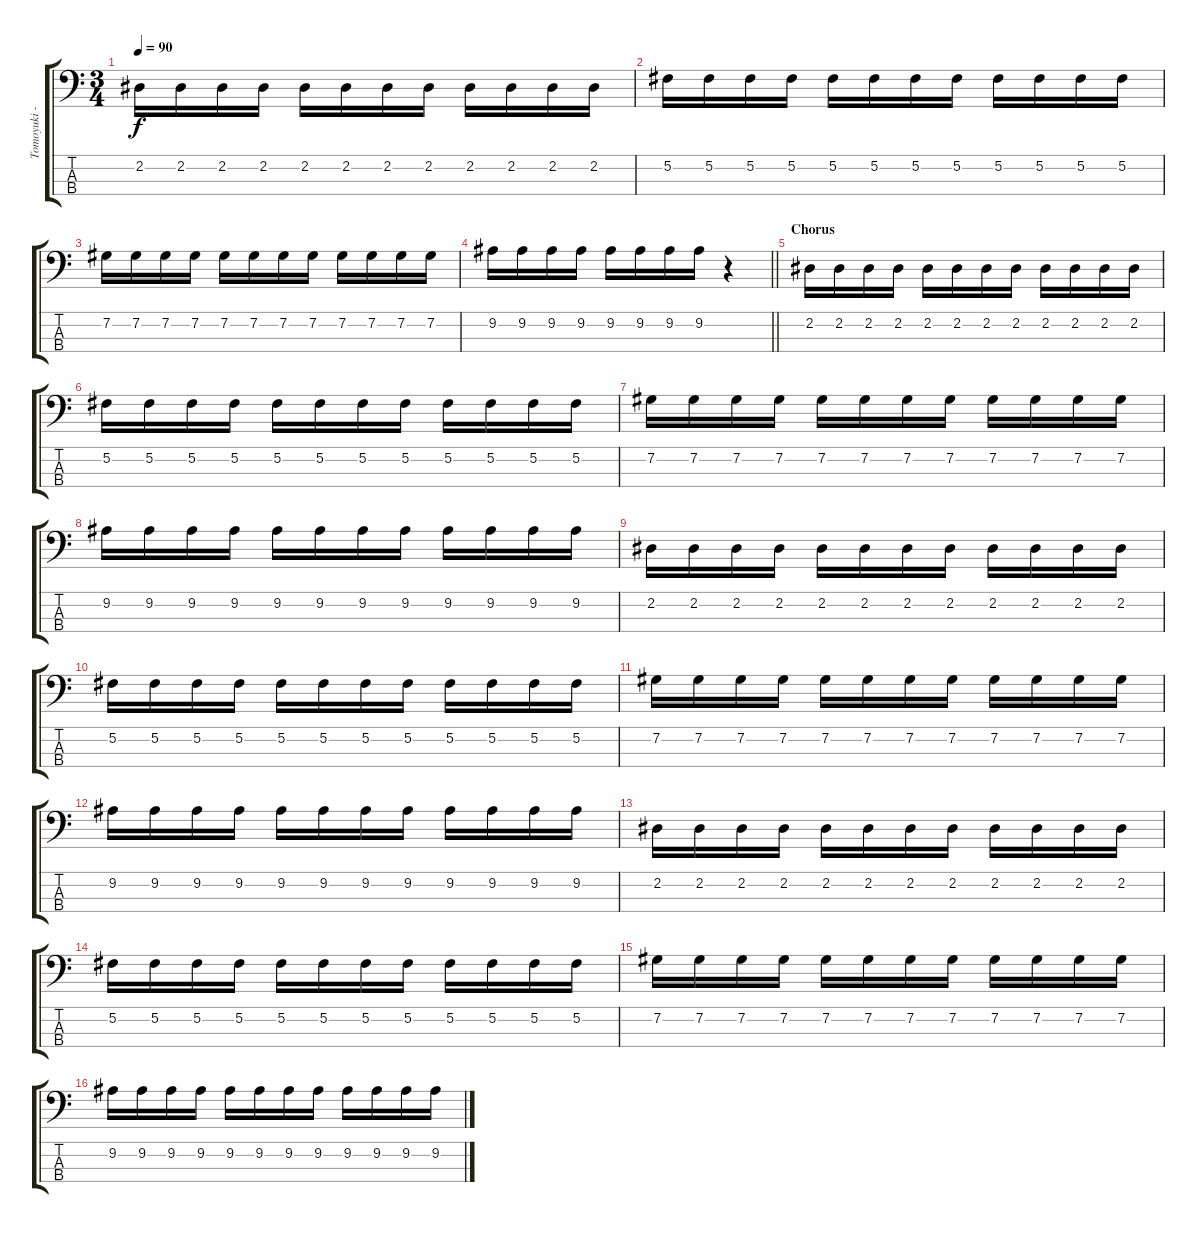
\track ("Tomoyuki - Bass" "Tomoyuki -") {instrument electricbasspick}
\staff {score tabs}
\tuning (Gb2 Db2 Ab1 Db1) {hide}
\ts (3 4)
\tempo 90
\clef f4
\ks c
2.2.16{dy f} 2.2.16 2.2.16 2.2.16 2.2.16 2.2.16 2.2.16 2.2.16 2.2.16 2.2.16 2.2.16 2.2.16 |
5.2.16 5.2.16 5.2.16 5.2.16 5.2.16 5.2.16 5.2.16 5.2.16 5.2.16 5.2.16 5.2.16 5.2.16 |
7.2.16 7.2.16 7.2.16 7.2.16 7.2.16 7.2.16 7.2.16 7.2.16 7.2.16 7.2.16 7.2.16 7.2.16 |
\barLineRight lightlight
9.2.16 9.2.16 9.2.16 9.2.16 9.2.16 9.2.16 9.2.16 9.2.16 r.4 |
\section ("" "Chorus")
2.2.16 2.2.16 2.2.16 2.2.16 2.2.16 2.2.16 2.2.16 2.2.16 2.2.16 2.2.16 2.2.16 2.2.16 |
5.2.16 5.2.16 5.2.16 5.2.16 5.2.16 5.2.16 5.2.16 5.2.16 5.2.16 5.2.16 5.2.16 5.2.16 |
7.2.16 7.2.16 7.2.16 7.2.16 7.2.16 7.2.16 7.2.16 7.2.16 7.2.16 7.2.16 7.2.16 7.2.16 |
9.2.16 9.2.16 9.2.16 9.2.16 9.2.16 9.2.16 9.2.16 9.2.16 9.2.16 9.2.16 9.2.16 9.2.16 |
2.2.16 2.2.16 2.2.16 2.2.16 2.2.16 2.2.16 2.2.16 2.2.16 2.2.16 2.2.16 2.2.16 2.2.16 |
5.2.16 5.2.16 5.2.16 5.2.16 5.2.16 5.2.16 5.2.16 5.2.16 5.2.16 5.2.16 5.2.16 5.2.16 |
7.2.16 7.2.16 7.2.16 7.2.16 7.2.16 7.2.16 7.2.16 7.2.16 7.2.16 7.2.16 7.2.16 7.2.16 |
9.2.16 9.2.16 9.2.16 9.2.16 9.2.16 9.2.16 9.2.16 9.2.16 9.2.16 9.2.16 9.2.16 9.2.16 |
2.2.16 2.2.16 2.2.16 2.2.16 2.2.16 2.2.16 2.2.16 2.2.16 2.2.16 2.2.16 2.2.16 2.2.16 |
5.2.16 5.2.16 5.2.16 5.2.16 5.2.16 5.2.16 5.2.16 5.2.16 5.2.16 5.2.16 5.2.16 5.2.16 |
7.2.16 7.2.16 7.2.16 7.2.16 7.2.16 7.2.16 7.2.16 7.2.16 7.2.16 7.2.16 7.2.16 7.2.16 |
9.2.16 9.2.16 9.2.16 9.2.16 9.2.16 9.2.16 9.2.16 9.2.16 9.2.16 9.2.16 9.2.16 9.2.16
